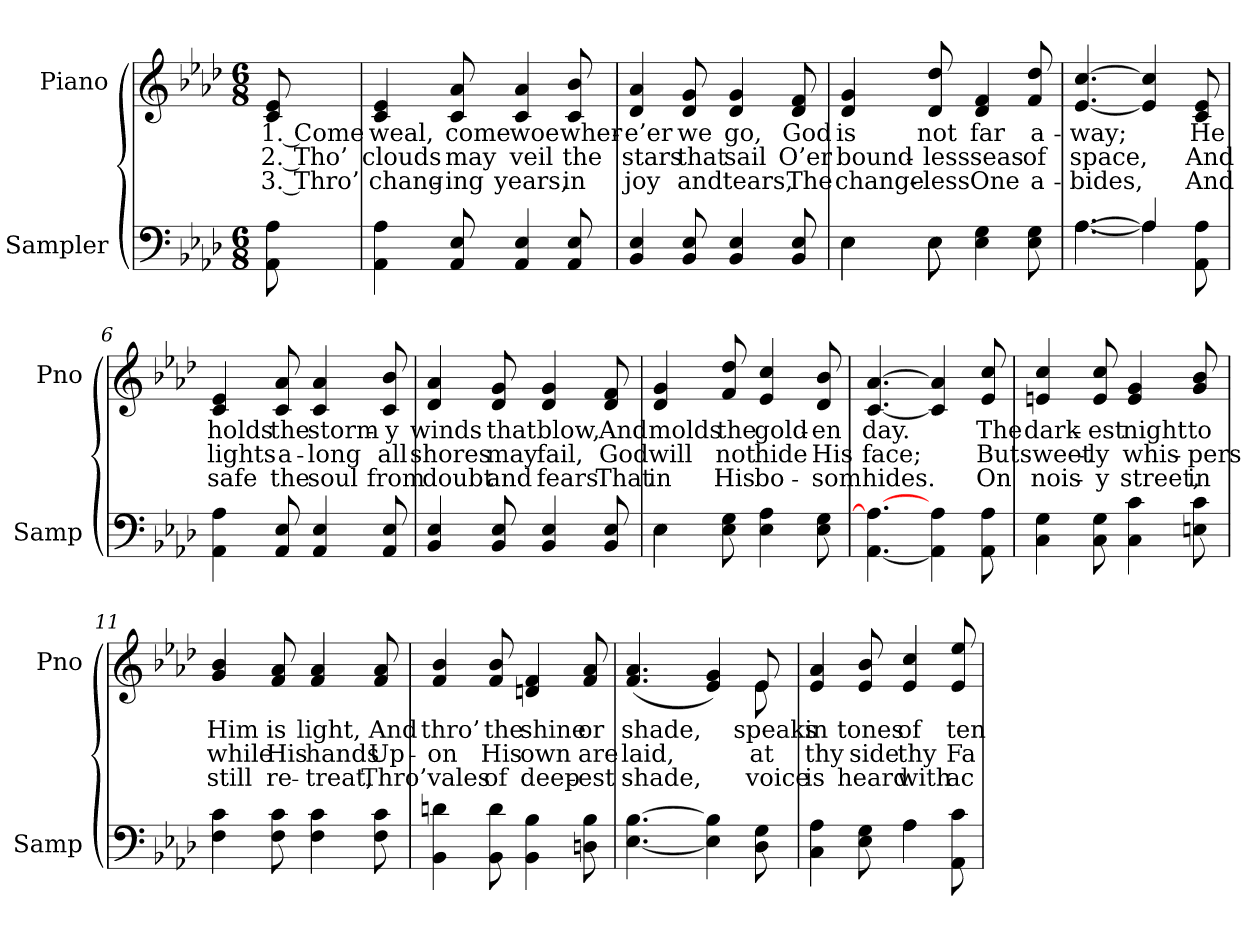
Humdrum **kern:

**kern	**kern	**text	**text	**text
*part2	*part1	*part1	*part1	*part1
*staff2	*staff1	*staff1	*staff1	*staff1
*I"Sampler	*I"Piano	*	*	*
*I'Samp	*I'Pno	*	*	*
*clefF4	*clefG2	*	*	*
*k[b-e-a-d-]	*k[b-e-a-d-]	*	*	*
*A-:	*A-:	*	*	*
*M6/8	*M6/8	*	*	*
=1	=1	=1	=1	=1
8AA- 8A-	8c 8e-	1. Come	2. Tho’	3. Thro’
=2	=2	=2	=2	=2
4AA- 4A-	4c 4e-	weal,	clouds	chang-
8AA- 8E-	8c 8a-	come	may	-ing
4AA- 4E-	4c 4a-	woe	veil	years,
8AA- 8E-	8c 8b-	wher-	the	in
=3	=3	=3	=3	=3
4BB- 4E-	4d- 4a-	-e’er	stars	joy
8BB- 8E-	8d- 8g	we	that	and
4BB- 4E-	4d- 4g	go,	sail	tears,
8BB- 8E-	8d- 8f	God	O’er	The
=4	=4	=4	=4	=4
*^	*	*	*	*
4E-\	4E-	4d- 4g	is	bound-	change-
8E-\	8E-	8d- 8dd-	not	-less	-less
4E- 4G	4.ryy	4d- 4f	far	seas	One
8E- 8G	.	8f 8dd-	a-	of	a-
=5	=5	=5	=5	=5	=5
[4.A-\	[4.A-	[4.e- [4.cc	-way;	space,	-bides,
4A-/]	4A-]	4e-] 4cc]	.	.	.
8AA- 8A-	8ryy	8c 8e-	He	And	And
*v	*v	*	*	*	*
=6	=6	=6	=6	=6
4AA- 4A-	4c 4e-	holds	lights	safe
8AA- 8E-	8c 8a-	the	a-	the
4AA- 4E-	4c 4a-	storm-	-long	soul
8AA- 8E-	8c 8b-	-y	all	from
=7	=7	=7	=7	=7
4BB- 4E-	4d- 4a-	winds	shores	doubt
8BB- 8E-	8d- 8g	that	may	and
4BB- 4E-	4d- 4g	blow,	fail,	fears
8BB- 8E-	8d- 8f	And	God	That
=8	=8	=8	=8	=8
*^	*	*	*	*
4E-\	4E-	4d- 4g	molds	will	in
8E- 8G	2ryy	8f 8dd-	the	not	His
4E- 4A-	.	4e- 4cc	gold-	hide	bo-
8E- 8G	.	8d- 8b-	-en	His	-som
*v	*v	*	*	*	*
=9	=9	=9	=9	=9
[4.AA- 4.A-_	[4.c [4.a-	day.	face;	hides.
4AA-] 4A-	4c] 4a-]	.	.	.
8AA- 8A-	8e- 8cc	The	But	On
=10	=10	=10	=10	=10
4C 4G	4en 4cc	dark-	sweet-	nois-
8C 8G	8e 8cc	-est	-ly	-y
4C 4c	4e 4g	night	whis-	street,
8En 8c	8g 8b-	to	-pers	in
=11	=11	=11	=11	=11
4F 4c	4g 4b-	Him	while	still
8F 8c	8f 8a-	is	His	re-
4F 4c	4f 4a-	light,	hands	-treat,
8F 8c	8f 8a-	And	Up-	Thro’
=12	=12	=12	=12	=12
4BB- 4dn	4f 4b-	thro’	-on	vales
8BB- 8d	8f 8b-	the	His	of
4BB- 4B-	4dn 4f	shine	own	deep-
8Dn 8B-	8f 8a-	or	are	-est
=13	=13	=13	=13	=13
*	*^	*	*	*
[4.E- [4.B-	(4.f 4.a-	8ryy	shade,	laid,	shade,
*	*v	*v	*	*	*
4E-] 4B-]	4e- 4g)	.	.	.
*	*^	*	*	*
8D- 8G	8e-/	8e-	speaks	at	voice
*	*v	*v	*	*	*
=14	=14	=14	=14	=14
*^	*	*	*	*
4C 4A-	4.ryy	4e- 4a-	in	thy	is
8E- 8G	.	8e- 8b-	tones	side	heard
4A-\	4A-	4e- 4cc	of	thy	with
8AA- 8c	8ryy	8e- 8ee-	ten-	Fa-	ac-
*v	*v	*	*	*	*
=	=	=	=	=
*-	*-	*-	*-	*-
